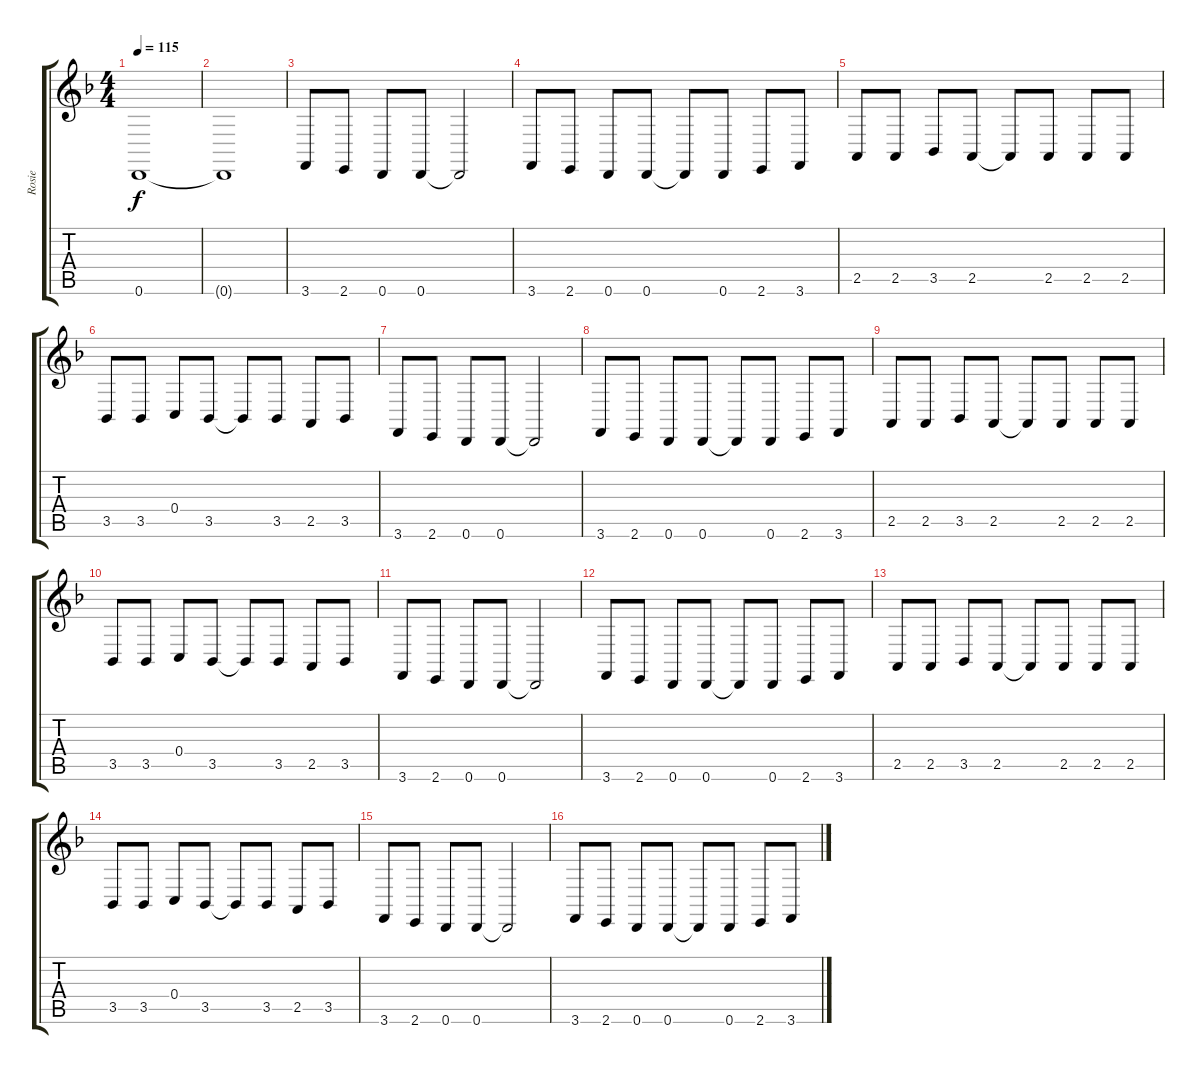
\track ("Rosie" "Rosie") {instrument stringensemble1}
\staff {score tabs}
\tuning (D4 A3 F3 C3 G2 D2) {hide}
\ts (4 4)
\tempo 115
\clef g2
\ks dminor
0.6.1{dy f} |
0.6{t}.1 |
3.6.8 2.6.8 0.6.8 0.6.8 0.6{t}.2 |
3.6.8 2.6.8 0.6.8 0.6.8 0.6{t}.8 0.6.8 2.6.8 3.6.8 |
2.5.8 2.5.8 3.5.8 2.5.8 2.5{t}.8 2.5.8 2.5.8 2.5.8 |
3.5.8 3.5.8 0.4.8 3.5.8 3.5{t}.8 3.5.8 2.5.8 3.5.8 |
3.6.8 2.6.8 0.6.8 0.6.8 0.6{t}.2 |
3.6.8 2.6.8 0.6.8 0.6.8 0.6{t}.8 0.6.8 2.6.8 3.6.8 |
2.5.8 2.5.8 3.5.8 2.5.8 2.5{t}.8 2.5.8 2.5.8 2.5.8 |
3.5.8 3.5.8 0.4.8 3.5.8 3.5{t}.8 3.5.8 2.5.8 3.5.8 |
3.6.8 2.6.8 0.6.8 0.6.8 0.6{t}.2 |
3.6.8 2.6.8 0.6.8 0.6.8 0.6{t}.8 0.6.8 2.6.8 3.6.8 |
2.5.8 2.5.8 3.5.8 2.5.8 2.5{t}.8 2.5.8 2.5.8 2.5.8 |
3.5.8 3.5.8 0.4.8 3.5.8 3.5{t}.8 3.5.8 2.5.8 3.5.8 |
3.6.8 2.6.8 0.6.8 0.6.8 0.6{t}.2 |
3.6.8 2.6.8 0.6.8 0.6.8 0.6{t}.8 0.6.8 2.6.8 3.6.8
